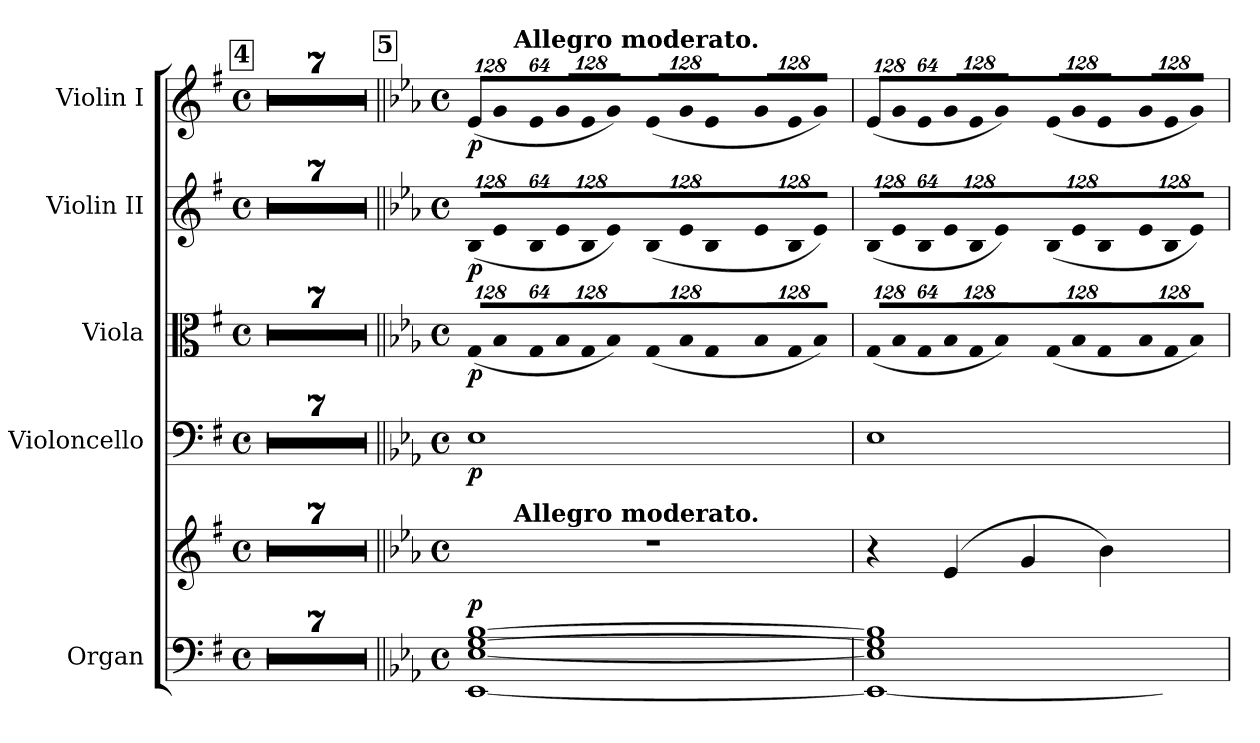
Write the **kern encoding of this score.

**kern	**kern	**dynam	**kern	**dynam	**kern	**dynam	**kern	**dynam	**kern	**dynam
*part5	*part5	*part5	*part4	*part4	*part3	*part3	*part2	*part2	*part1	*part1
*staff6	*staff5	*staff5/6	*staff4	*staff4	*staff3	*staff3	*staff2	*staff2	*staff1	*staff1
*I"Organ	*	*	*I"Violoncello	*	*I"Viola	*	*I"Violin II	*	*I"Violin I	*
*I'Org.	*	*	*I'Vc.	*	*I'Vla.	*	*I'Vln. II	*	*I'Vln. I	*
*clefF4	*clefG2	*	*clefF4	*	*clefC3	*	*clefG2	*	*clefG2	*
*k[f#]	*k[f#]	*	*k[f#]	*	*k[f#]	*	*k[f#]	*	*k[f#]	*
*G:	*G:	*	*G:	*	*G:	*	*G:	*	*G:	*
*M4/4	*M4/4	*	*M4/4	*	*M4/4	*	*M4/4	*	*M4/4	*
*met(c)	*met(c)	*	*met(c)	*	*met(c)	*	*met(c)	*	*met(c)	*
!!LO:REH:place=s1:B:color=#000000:enc=box:fs=19.9975:t=4
=10	=10	=10	=10	=10	=10	=10	=10	=10	=10	=10
1r	1r	.	1r	.	1r	.	1r	.	1r	.
=11	=11	=11	=11	=11	=11	=11	=11	=11	=11	=11
1r	1r	.	1r	.	1r	.	1r	.	1r	.
=12	=12	=12	=12	=12	=12	=12	=12	=12	=12	=12
1r	1r	.	1r	.	1r	.	1r	.	1r	.
=13	=13	=13	=13	=13	=13	=13	=13	=13	=13	=13
1r	1r	.	1r	.	1r	.	1r	.	1r	.
=14	=14	=14	=14	=14	=14	=14	=14	=14	=14	=14
1r	1r	.	1r	.	1r	.	1r	.	1r	.
=15	=15	=15	=15	=15	=15	=15	=15	=15	=15	=15
1r	1r	.	1r	.	1r	.	1r	.	1r	.
=16	=16	=16	=16	=16	=16	=16	=16	=16	=16	=16
1r	1r	.	1r	.	1r	.	1r	.	1r	.
!!LO:PB:g=z
!!LO:REH:place=s1:B:color=#000000:enc=box:fs=19.9975:t=5
=1||	=1||	=1||	=1||	=1||	=1||	=1||	=1||	=1||	=1||	=1||
*k[b-e-a-]	*k[b-e-a-]	*	*k[b-e-a-]	*	*k[b-e-a-]	*	*k[b-e-a-]	*	*k[b-e-a-]	*
*E-:	*E-:	*	*E-:	*	*E-:	*	*E-:	*	*E-:	*
*M4/4	*M4/4	*	*M4/4	*	*M4/4	*	*M4/4	*	*M4/4	*
*met(c)	*met(c)	*	*met(c)	*	*met(c)	*	*met(c)	*	*met(c)	*
*	*	*	*	*	*Xbrackettup	*	*	*	*	*
!	!	!	!	!	!LO:N:vis=8	!	!	!	!	!
*	*	*	*	*	*	*	*Xbrackettup	*	*	*
!	!	!	!	!	!	!	!LO:N:vis=8	!	!	!
*	*	*	*	*	*	*	*	*	*Xbrackettup	*
!	!	!	!	!	!	!	!	!	!LO:N:vis=8	!
*	*^	*	*	*	*	*	*	*	*^	*
[1EE-i [1E-i [1Gi [1B-i	1r	8ryy	p	1E-i	p	(1024%85Gi/L	p	(1024%85B-i/L	p	(1024%85e-i/L	8ryy	p
!	!	!	!	!	!	!LO:N:vis=8	!	!LO:N:vis=8	!	!LO:N:vis=8	!	!
.	.	.	.	.	.	1024%85B-i/	.	1024%85e-i/	.	1024%85gi/	.	.
.	.	256ryy	.	.	.	.	.	.	.	.	256ryy	.
*	*MM120	*	*	*	*	*	*	*	*	*MM120	*	*
!	!	!	!	!	!	!	!	!	!	!	!LO:TX:a:B:t=Allegro moderato.	!
!	!	!LO:TX:a:B:t=Allegro moderato.	!	!	!	!	!	!	!	!	!	!
.	.	2ryy	.	.	.	.	.	.	.	.	2ryy	.
!	!	!	!	!	!	!LO:N:vis=8	!	!LO:N:vis=8	!	!LO:N:vis=8	!	!
.	.	.	.	.	.	512%43Gi/J	.	512%43B-i/J	.	512%43e-i/J	.	.
!	!	!	!	!	!	!LO:N:vis=8	!	!LO:N:vis=8	!	!LO:N:vis=8	!	!
.	.	.	.	.	.	1024%85B-i/L	.	1024%85e-i/L	.	1024%85gi/L	.	.
!	!	!	!	!	!	!LO:N:vis=8	!	!LO:N:vis=8	!	!LO:N:vis=8	!	!
.	.	.	.	.	.	1024%85Gi/	.	1024%85B-i/	.	1024%85e-i/	.	.
!	!	!	!	!	!	!LO:N:vis=8	!	!LO:N:vis=8	!	!LO:N:vis=8	!	!
.	.	.	.	.	.	512%43B-i/J)	.	512%43e-i/J)	.	512%43gi/J)	.	.
!	!	!	!	!	!	!LO:N:vis=8	!	!LO:N:vis=8	!	!LO:N:vis=8	!	!
.	.	.	.	.	.	(1024%85Gi/L	.	(1024%85B-i/L	.	(1024%85e-i/L	.	.
!	!	!	!	!	!	!LO:N:vis=8	!	!LO:N:vis=8	!	!LO:N:vis=8	!	!
.	.	.	.	.	.	1024%85B-i/	.	1024%85e-i/	.	1024%85gi/	.	.
.	.	4ryy	.	.	.	.	.	.	.	.	4ryy	.
!	!	!	!	!	!	!LO:N:vis=8	!	!LO:N:vis=8	!	!LO:N:vis=8	!	!
.	.	.	.	.	.	512%43Gi/J	.	512%43B-i/J	.	512%43e-i/J	.	.
!	!	!	!	!	!	!LO:N:vis=8	!	!LO:N:vis=8	!	!LO:N:vis=8	!	!
.	.	.	.	.	.	1024%85B-i/L	.	1024%85e-i/L	.	1024%85gi/L	.	.
!	!	!	!	!	!	!LO:N:vis=8	!	!LO:N:vis=8	!	!LO:N:vis=8	!	!
.	.	.	.	.	.	1024%85Gi/	.	1024%85B-i/	.	1024%85e-i/	.	.
.	.	16ryy	.	.	.	.	.	.	.	.	16ryy	.
!	!	!	!	!	!	!LO:N:vis=8	!	!LO:N:vis=8	!	!LO:N:vis=8	!	!
.	.	.	.	.	.	512%43B-i/J)	.	512%43e-i/J)	.	512%43gi/J)	.	.
.	.	32...ryy	.	.	.	.	.	.	.	.	32...ryy	.
=2	=2	=2	=2	=2	=2	=2	=2	=2	=2	=2	=2	=2
*^	*	*	*	*	*	*	*	*	*	*	*	*
!	!	!	!	!	!	!	!LO:N:vis=8	!	!LO:N:vis=8	!	!LO:N:vis=8	!	!
*	*	*v	*v	*	*	*	*	*	*	*	*v	*v	*
1E-i] 1Gi] 1B-i]	1EE-i_	4r	.	1E-i	.	(1024%85Gi/L	.	(1024%85B-i/L	.	(1024%85e-i/L	.
!	!	!	!	!	!	!LO:N:vis=8	!	!LO:N:vis=8	!	!LO:N:vis=8	!
.	.	.	.	.	.	1024%85B-i/	.	1024%85e-i/	.	1024%85gi/	.
!	!	!	!	!	!	!LO:N:vis=8	!	!LO:N:vis=8	!	!LO:N:vis=8	!
.	.	.	.	.	.	512%43Gi/J	.	512%43B-i/J	.	512%43e-i/J	.
!	!	!	!	!	!	!LO:N:vis=8	!	!LO:N:vis=8	!	!LO:N:vis=8	!
.	.	(4e-i/	.	.	.	1024%85B-i/L	.	1024%85e-i/L	.	1024%85gi/L	.
!	!	!	!	!	!	!LO:N:vis=8	!	!LO:N:vis=8	!	!LO:N:vis=8	!
.	.	.	.	.	.	1024%85Gi/	.	1024%85B-i/	.	1024%85e-i/	.
!	!	!	!	!	!	!LO:N:vis=8	!	!LO:N:vis=8	!	!LO:N:vis=8	!
.	.	.	.	.	.	512%43B-i/J)	.	512%43e-i/J)	.	512%43gi/J)	.
!	!	!	!	!	!	!LO:N:vis=8	!	!LO:N:vis=8	!	!LO:N:vis=8	!
.	.	4gi/	.	.	.	(1024%85Gi/L	.	(1024%85B-i/L	.	(1024%85e-i/L	.
!	!	!	!	!	!	!LO:N:vis=8	!	!LO:N:vis=8	!	!LO:N:vis=8	!
.	.	.	.	.	.	1024%85B-i/	.	1024%85e-i/	.	1024%85gi/	.
!	!	!	!	!	!	!LO:N:vis=8	!	!LO:N:vis=8	!	!LO:N:vis=8	!
.	.	.	.	.	.	512%43Gi/J	.	512%43B-i/J	.	512%43e-i/J	.
!	!	!	!	!	!	!LO:N:vis=8	!	!LO:N:vis=8	!	!LO:N:vis=8	!
.	.	4b-i\)	.	.	.	1024%85B-i/L	.	1024%85e-i/L	.	1024%85gi/L	.
!	!	!	!	!	!	!LO:N:vis=8	!	!LO:N:vis=8	!	!LO:N:vis=8	!
.	.	.	.	.	.	1024%85Gi/	.	1024%85B-i/	.	1024%85e-i/	.
!	!	!	!	!	!	!LO:N:vis=8	!	!LO:N:vis=8	!	!LO:N:vis=8	!
.	.	.	.	.	.	512%43B-i/J)	.	512%43e-i/J)	.	512%43gi/J)	.
*v	*v	*	*	*	*	*	*	*	*	*	*
=	=	=	=	=	=	=	=	=	=	=
*-	*-	*-	*-	*-	*-	*-	*-	*-	*-	*-
